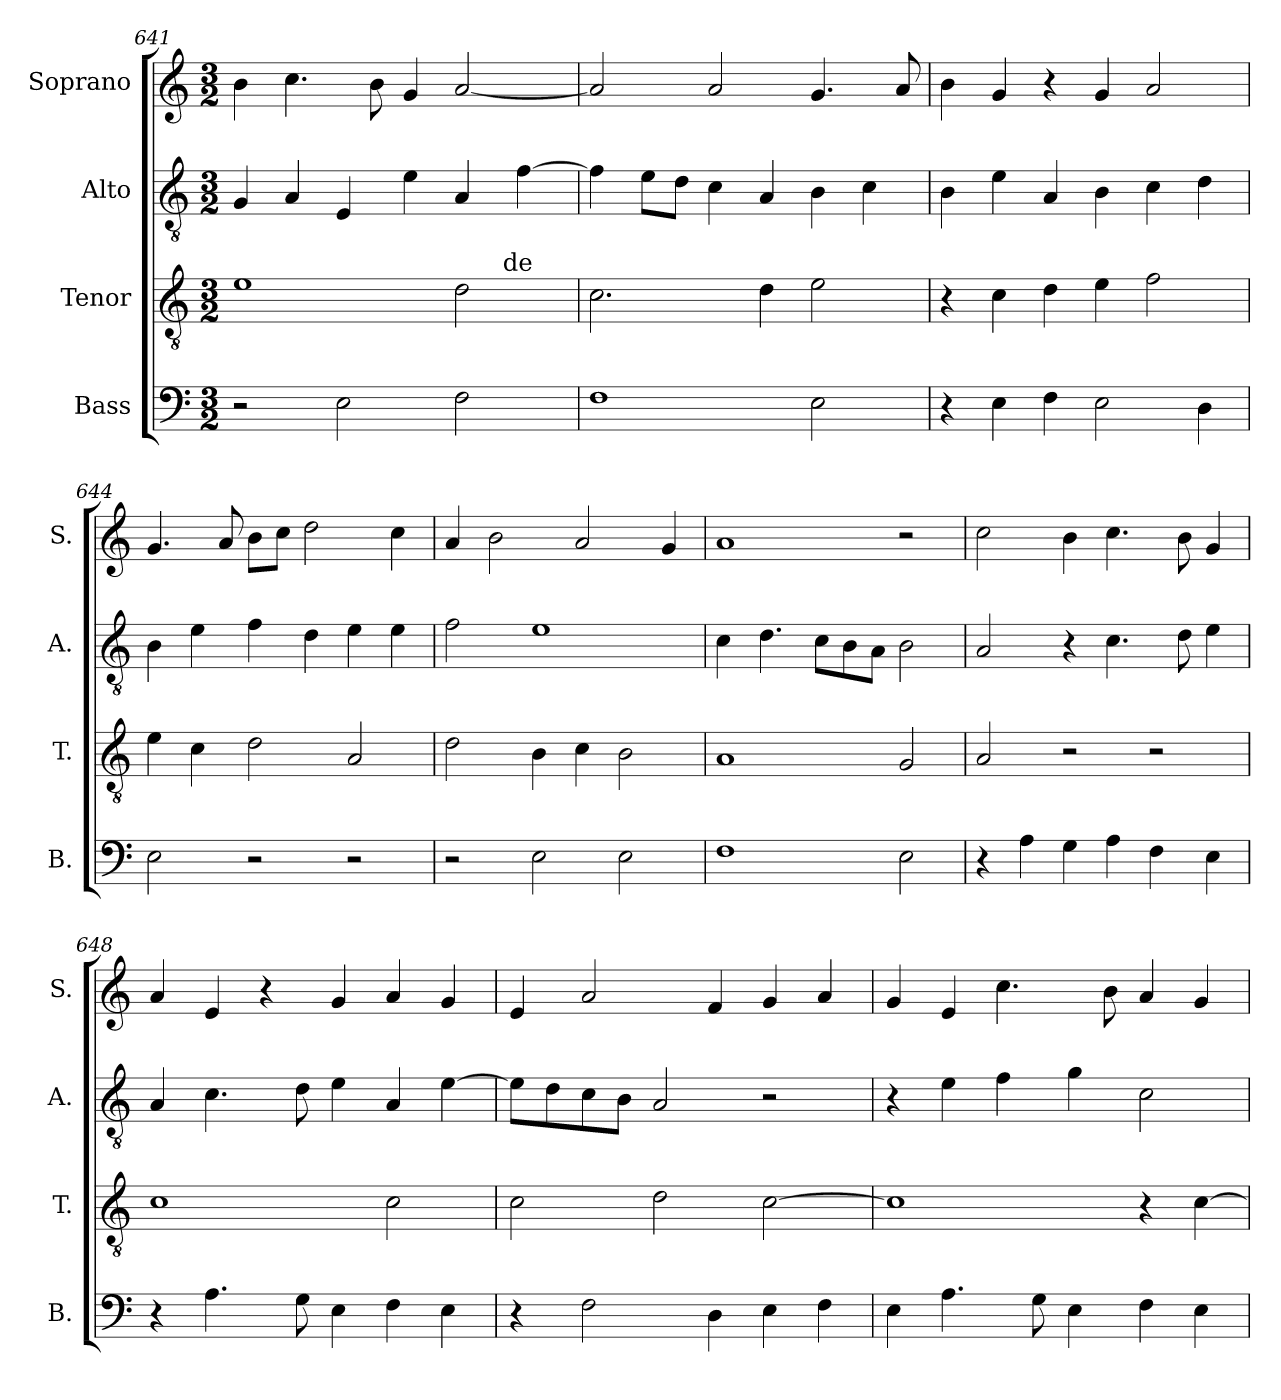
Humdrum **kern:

**kern	**kern	**kern	**kern
*part4	*part3	*part2	*part1
*staff4	*staff3	*staff2	*staff1
*I"Bass	*I"Tenor	*I"Alto	*I"Soprano
*I'B.	*I'T.	*I'A.	*I'S.
*clefF4	*clefGv2	*clefGv2	*clefG2
*k[]	*k[]	*k[]	*k[]
*C:	*C:	*C:	*C:
*M3/2	*M3/2	*M3/2	*M3/2
=641	=641	=641	=641
*	*^	*	*
2r	1e	1ryy	4G/	4b\
.	.	.	4A/	4.cc\
2E\	.	.	4E/	.
.	.	.	.	8b\
.	.	.	4e\	4g/
2F\	2d\	8..ryy	4A/	[<2a/
!	!	!LO:TX:a:t=de	!	!
.	.	4ryy	.	.
.	.	.	[>4f\	.
.	.	32ryy	.	.
*	*v	*v	*	*
=642	=642	=642	=642
1F	2.c\	4f\]	2a/]
.	.	8e\L	.
.	.	8d\J	.
.	.	4c\	2a/
.	4d\	4A/	.
2E\	2e\	4B\	4.g/
.	.	4c\	.
.	.	.	8a/
=643	=643	=643	=643
4r	4r	4B\	4b\
4E\	4c\	4e\	4g/
4F\	4d\	4A/	4r
2E\	4e\	4B\	4g/
.	2f\	4c\	2a/
4D\	.	4d\	.
!!LO:LB:g=z
=644	=644	=644	=644
2E\	4e\	4B\	4.g/
.	4c\	4e\	.
.	.	.	8a/
2r	2d\	4f\	8b\L
.	.	.	8cc\J
.	.	4d\	2dd\
2r	2A/	4e\	.
.	.	4e\	4cc\
=645	=645	=645	=645
2r	2d\	2f\	4a/
.	.	.	2b\
2E\	4B\	1e	.
.	4c\	.	2a/
2E\	2B\	.	.
.	.	.	4g/
=646	=646	=646	=646
1F	1A	4c\	1a
.	.	4.d\	.
.	.	8c\L	.
.	.	8B\	.
.	.	8A\J	.
2E\	2G/	2B\	2r
=647	=647	=647	=647
4r	2A/	2A/	2cc\
4A\	.	.	.
4G\	2r	4r	4b\
4A\	.	4.c\	4.cc\
4F\	2r	.	.
.	.	8d\	8b\
4E\	.	4e\	4g/
=648	=648	=648	=648
4r	1c	4A/	4a/
4.A\	.	4.c\	4e/
.	.	.	4r
8G\	.	8d\	.
4E\	.	4e\	4g/
4F\	2c\	4A/	4a/
4E\	.	[<4e\	4g/
!!LO:LB:g=z
=649	=649	=649	=649
4r	2c\	8e\L]	4e/
.	.	8d\	.
2F\	.	8c\	2a/
.	.	8B\J	.
.	2d\	2A/	.
4D\	.	.	4f/
4E\	[>2c\	2r	4g/
4F\	.	.	4a/
=650	=650	=650	=650
4E\	1c]	4r	4g/
4.A\	.	4e\	4e/
.	.	4f\	4.cc\
8G\	.	.	.
4E\	.	4g\	.
.	.	.	8b\
4F\	4r	2c\	4a/
4E\	[>4c\	.	4g/
=	=	=	=
*-	*-	*-	*-
